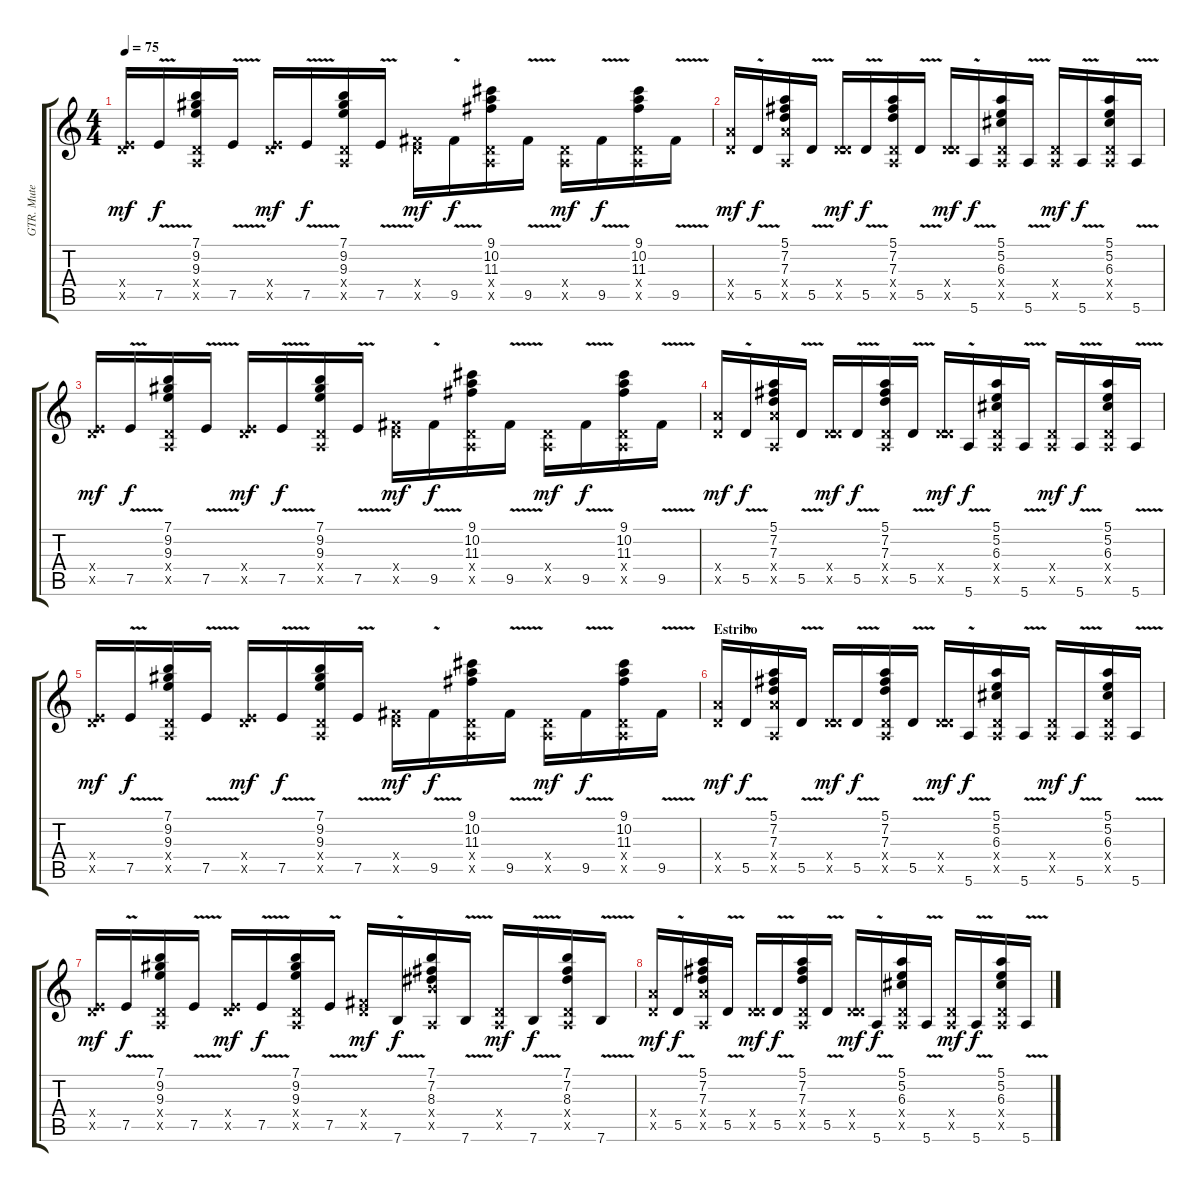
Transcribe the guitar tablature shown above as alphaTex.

\track ("GTR. Mute" "GTR. Mute") {instrument electricguitarmuted}
\staff {score tabs}
\tuning (E4 B3 G3 D3 A2 E2) {hide}
\ts (4 4)
\tempo 75
\clef g2
\ks c
(0.4{x} 7.5{x}).16{dy mf} 7.5{v}.16{dy f} (7.1 9.2 9.3 0.4{x} 0.5{x}).16 7.5{v}.16 (0.4{x} 7.5{x}).16{dy mf} 7.5{v}.16{dy f} (7.1 9.2 9.3 0.4{x} 0.5{x}).16 7.5{v}.16 (0.4{x} 9.5{x}).16{dy mf} 9.5{v}.16{dy f} (9.1 10.2 11.3 0.4{x} 0.5{x}).16 9.5{v}.16 (0.4{x} 0.5{x}).16{dy mf} 9.5{v}.16{dy f} (9.1 10.2 11.3 0.4{x} 0.5{x}).16 9.5{v}.16 |
(7.4{x} 5.5{x}).16{dy mf} 5.5{v}.16{dy f} (5.1 7.2 7.3 7.4{x} 0.5{x}).16 5.5{v}.16 (0.4{x} 5.5{x}).16{dy mf} 5.5{v}.16{dy f} (5.1 7.2 7.3 0.4{x} 0.5{x}).16 5.5{v}.16 (0.4{x} 5.5{x}).16{dy mf} 5.6{v}.16{dy f} (5.1 5.2 6.3 0.4{x} 0.5{x}).16 5.6{v}.16 (0.4{x} 0.5{x}).16{dy mf} 5.6{v}.16{dy f} (5.1 5.2 6.3 0.4{x} 0.5{x}).16 5.6{v}.16 |
(0.4{x} 7.5{x}).16{dy mf} 7.5{v}.16{dy f} (7.1 9.2 9.3 0.4{x} 0.5{x}).16 7.5{v}.16 (0.4{x} 7.5{x}).16{dy mf} 7.5{v}.16{dy f} (7.1 9.2 9.3 0.4{x} 0.5{x}).16 7.5{v}.16 (0.4{x} 9.5{x}).16{dy mf} 9.5{v}.16{dy f} (9.1 10.2 11.3 0.4{x} 0.5{x}).16 9.5{v}.16 (0.4{x} 0.5{x}).16{dy mf} 9.5{v}.16{dy f} (9.1 10.2 11.3 0.4{x} 0.5{x}).16 9.5{v}.16 |
(7.4{x} 5.5{x}).16{dy mf} 5.5{v}.16{dy f} (5.1 7.2 7.3 7.4{x} 0.5{x}).16 5.5{v}.16 (0.4{x} 5.5{x}).16{dy mf} 5.5{v}.16{dy f} (5.1 7.2 7.3 0.4{x} 0.5{x}).16 5.5{v}.16 (0.4{x} 5.5{x}).16{dy mf} 5.6{v}.16{dy f} (5.1 5.2 6.3 0.4{x} 0.5{x}).16 5.6{v}.16 (0.4{x} 0.5{x}).16{dy mf} 5.6{v}.16{dy f} (5.1 5.2 6.3 0.4{x} 0.5{x}).16 5.6{v}.16 |
(0.4{x} 7.5{x}).16{dy mf} 7.5{v}.16{dy f} (7.1 9.2 9.3 0.4{x} 0.5{x}).16 7.5{v}.16 (0.4{x} 7.5{x}).16{dy mf} 7.5{v}.16{dy f} (7.1 9.2 9.3 0.4{x} 0.5{x}).16 7.5{v}.16 (0.4{x} 9.5{x}).16{dy mf} 9.5{v}.16{dy f} (9.1 10.2 11.3 0.4{x} 0.5{x}).16 9.5{v}.16 (0.4{x} 0.5{x}).16{dy mf} 9.5{v}.16{dy f} (9.1 10.2 11.3 0.4{x} 0.5{x}).16 9.5{v}.16 |
\section ("" "Estribo")
(7.4{x} 5.5{x}).16{dy mf} 5.5{v}.16{dy f} (5.1 7.2 7.3 7.4{x} 0.5{x}).16 5.5{v}.16 (0.4{x} 5.5{x}).16{dy mf} 5.5{v}.16{dy f} (5.1 7.2 7.3 0.4{x} 0.5{x}).16 5.5{v}.16 (0.4{x} 5.5{x}).16{dy mf} 5.6{v}.16{dy f} (5.1 5.2 6.3 0.4{x} 0.5{x}).16 5.6{v}.16 (0.4{x} 0.5{x}).16{dy mf} 5.6{v}.16{dy f} (5.1 5.2 6.3 0.4{x} 0.5{x}).16 5.6{v}.16 |
(0.4{x} 7.5{x}).16{dy mf} 7.5{v}.16{dy f} (7.1 9.2 9.3 0.4{x} 0.5{x}).16 7.5{v}.16 (0.4{x} 7.5{x}).16{dy mf} 7.5{v}.16{dy f} (7.1 9.2 9.3 0.4{x} 0.5{x}).16 7.5{v}.16 (0.4{x} 9.5{x}).16{dy mf} 7.6{v}.16{dy f} (7.1 7.2 8.3 9.4{x} 0.5{x}).16 7.6{v}.16 (0.4{x} 0.5{x}).16{dy mf} 7.6{v}.16{dy f} (7.1 7.2 8.3 0.4{x} 0.5{x}).16 7.6{v}.16 |
(7.4{x} 5.5{x}).16{dy mf} 5.5{v}.16{dy f} (5.1 7.2 7.3 7.4{x} 0.5{x}).16 5.5{v}.16 (0.4{x} 5.5{x}).16{dy mf} 5.5{v}.16{dy f} (5.1 7.2 7.3 0.4{x} 0.5{x}).16 5.5{v}.16 (0.4{x} 5.5{x}).16{dy mf} 5.6{v}.16{dy f} (5.1 5.2 6.3 0.4{x} 0.5{x}).16 5.6{v}.16 (0.4{x} 0.5{x}).16{dy mf} 5.6{v}.16{dy f} (5.1 5.2 6.3 0.4{x} 0.5{x}).16 5.6{v}.16
